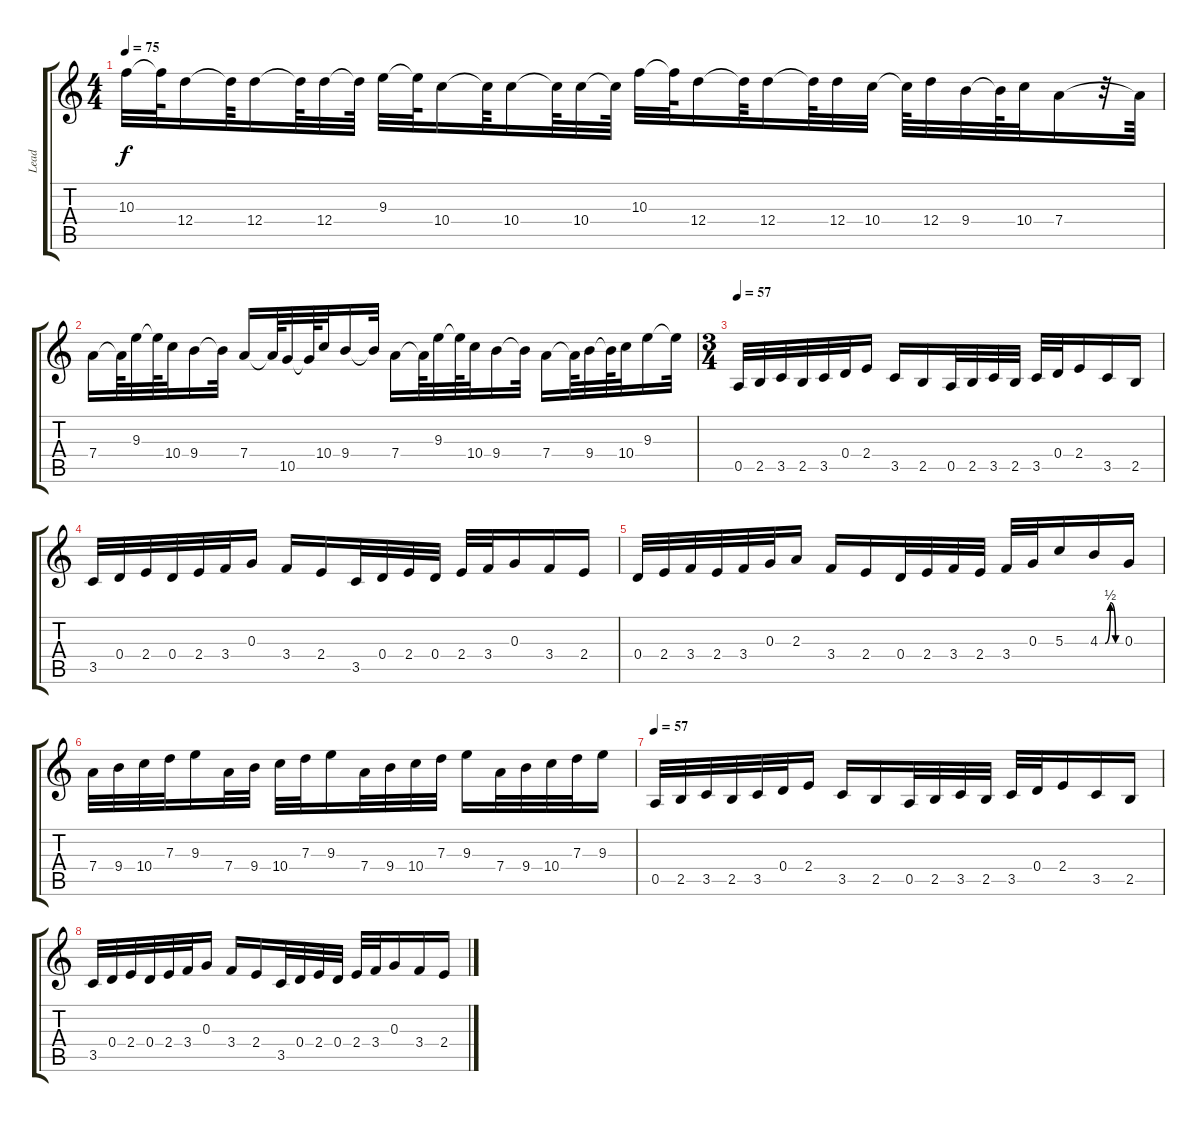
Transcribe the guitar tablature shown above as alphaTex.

\track ("Lead" "Lead") {instrument distortionguitar}
\staff {score tabs}
\tuning (E4 B3 G3 D3 A2 E2) {hide}
\ts (4 4)
\tempo 75
\clef g2
\ks c
10.3.32{dy f} 10.3{t}.64 12.4.16 12.4{t}.64 12.4.16 12.4{t}.64 12.4.32 12.4{t}.64 9.3.32 9.3{t}.64 10.4.16 10.4{t}.64 10.4.16 10.4{t}.64 10.4.32 10.4{t}.64 10.3.32 10.3{t}.64 12.4.16 12.4{t}.64 12.4.16 12.4{t}.64 12.4.32 10.4.32 10.4{t}.64 12.4.32 9.4.32 9.4{t}.64 10.4.32 7.4.16 r.32 7.4{t}.64 |
7.4.16 7.4{t}.64 9.3.32 9.3{t}.64 10.4.32 9.4.16 9.4{t}.32 7.4.16 7.4{t}.64 10.5.32 10.5{t}.64 10.4.32 9.4.16 9.4{t}.32 7.4.16 7.4{t}.64 9.3.32 9.3{t}.64 10.4.32 9.4.16 9.4{t}.32 7.4.16 7.4{t}.64 9.4.32 9.4{t}.64 10.4.32 9.3.16 9.3{t}.32 |
\ts (3 4)
\tempo 57
0.5.32{volume 12} 2.5.32 3.5.32 2.5.32 3.5.32 0.4.32 2.4.16 3.5.16 2.5.16 0.5.32 2.5.32 3.5.32 2.5.32 3.5.32 0.4.32 2.4.16 3.5.16 2.5.16 |
3.5.32 0.4.32 2.4.32 0.4.32 2.4.32 3.4.32 0.3.16 3.4.16 2.4.16 3.5.32 0.4.32 2.4.32 0.4.32 2.4.32 3.4.32 0.3.16 3.4.16 2.4.16 |
0.4.32 2.4.32 3.4.32 2.4.32 3.4.32 0.3.32 2.3.16 3.4.16 2.4.16 0.4.32 2.4.32 3.4.32 2.4.32 3.4.32 0.3.32 5.3.16 4.3{be (custom 0 0 15 0 30 2 45 0 60 0)}.16 0.3.16 |
7.4.32 9.4.32 10.4.32 7.3.32 9.3.16 7.4.32 9.4.32 10.4.32 7.3.32 9.3.16 7.4.32 9.4.32 10.4.32 7.3.32 9.3.16 7.4.32 9.4.32 10.4.32 7.3.32 9.3.16 |
\tempo 57
0.5.32 2.5.32 3.5.32 2.5.32 3.5.32 0.4.32 2.4.16 3.5.16 2.5.16 0.5.32 2.5.32 3.5.32 2.5.32 3.5.32 0.4.32 2.4.16 3.5.16 2.5.16 |
3.5.32 0.4.32 2.4.32 0.4.32 2.4.32 3.4.32 0.3.16 3.4.16 2.4.16 3.5.32 0.4.32 2.4.32 0.4.32 2.4.32 3.4.32 0.3.16 3.4.16 2.4.16
